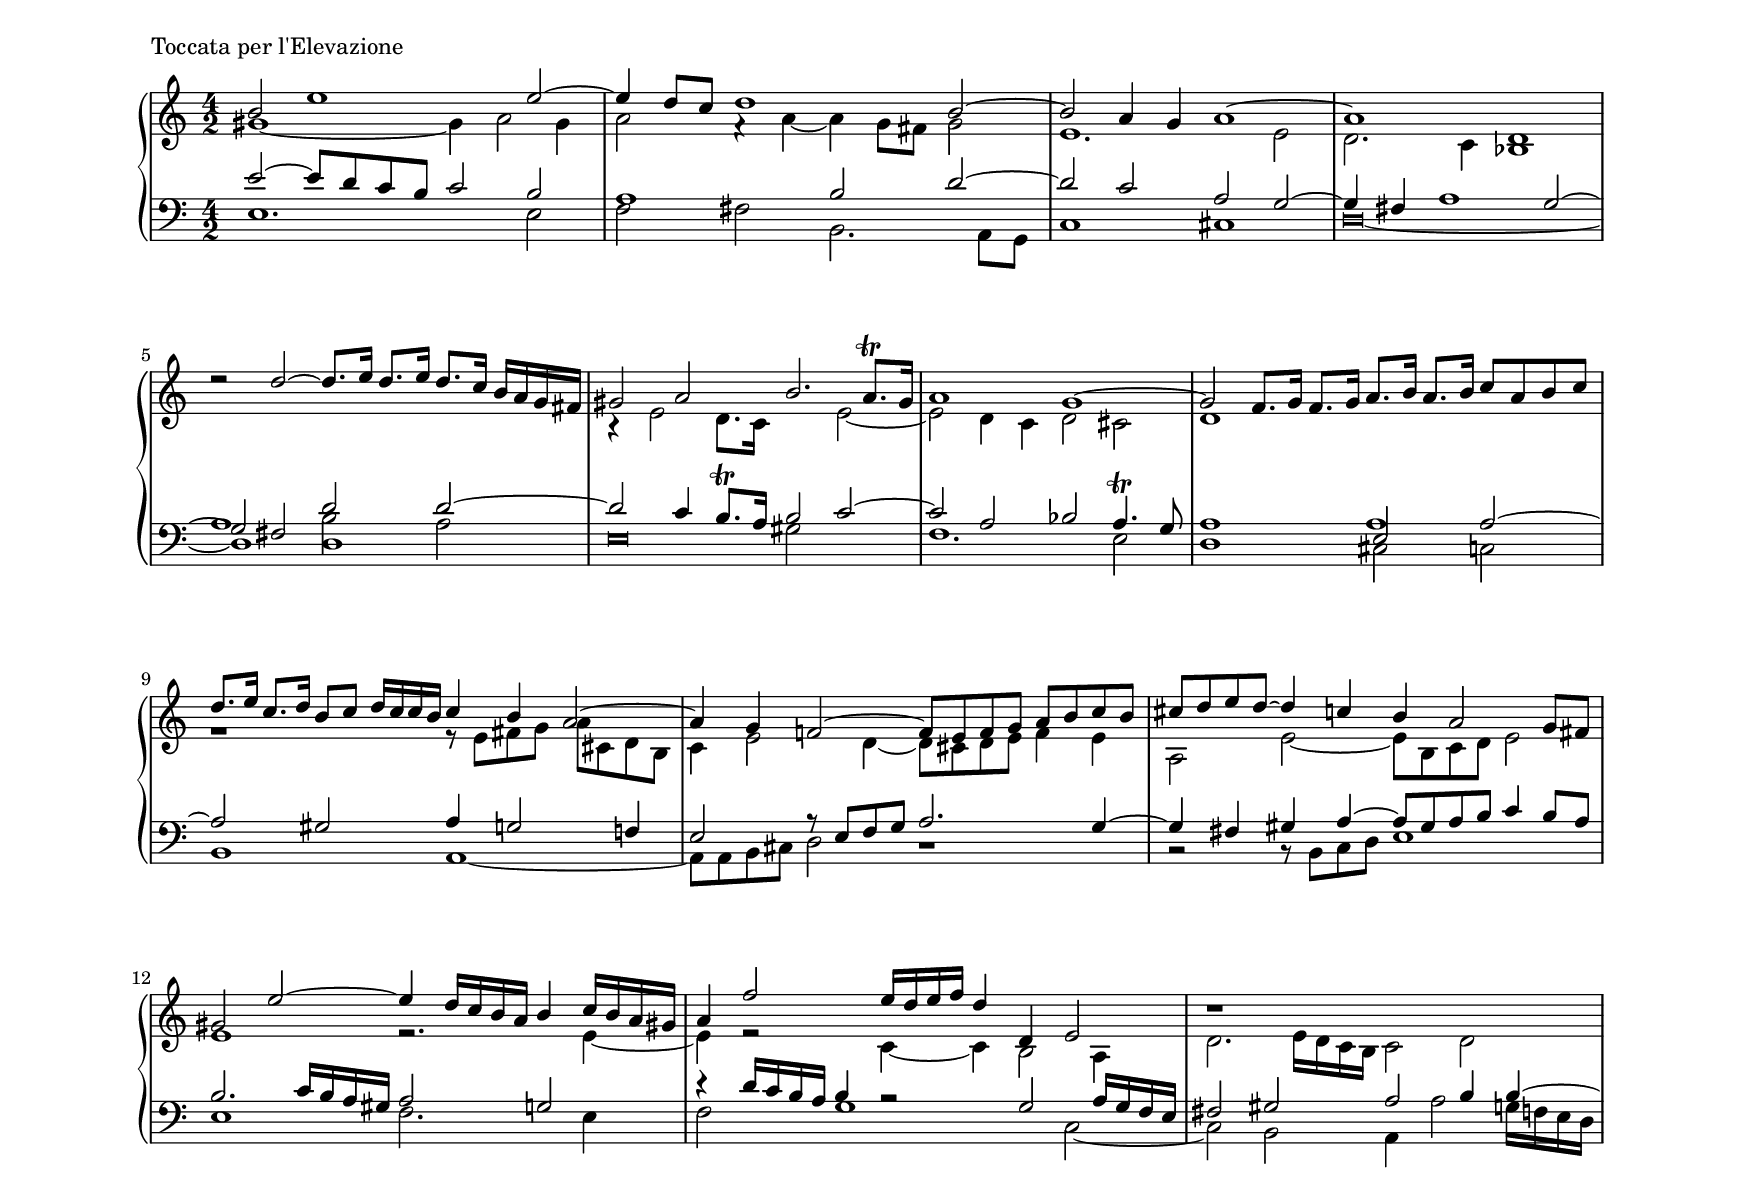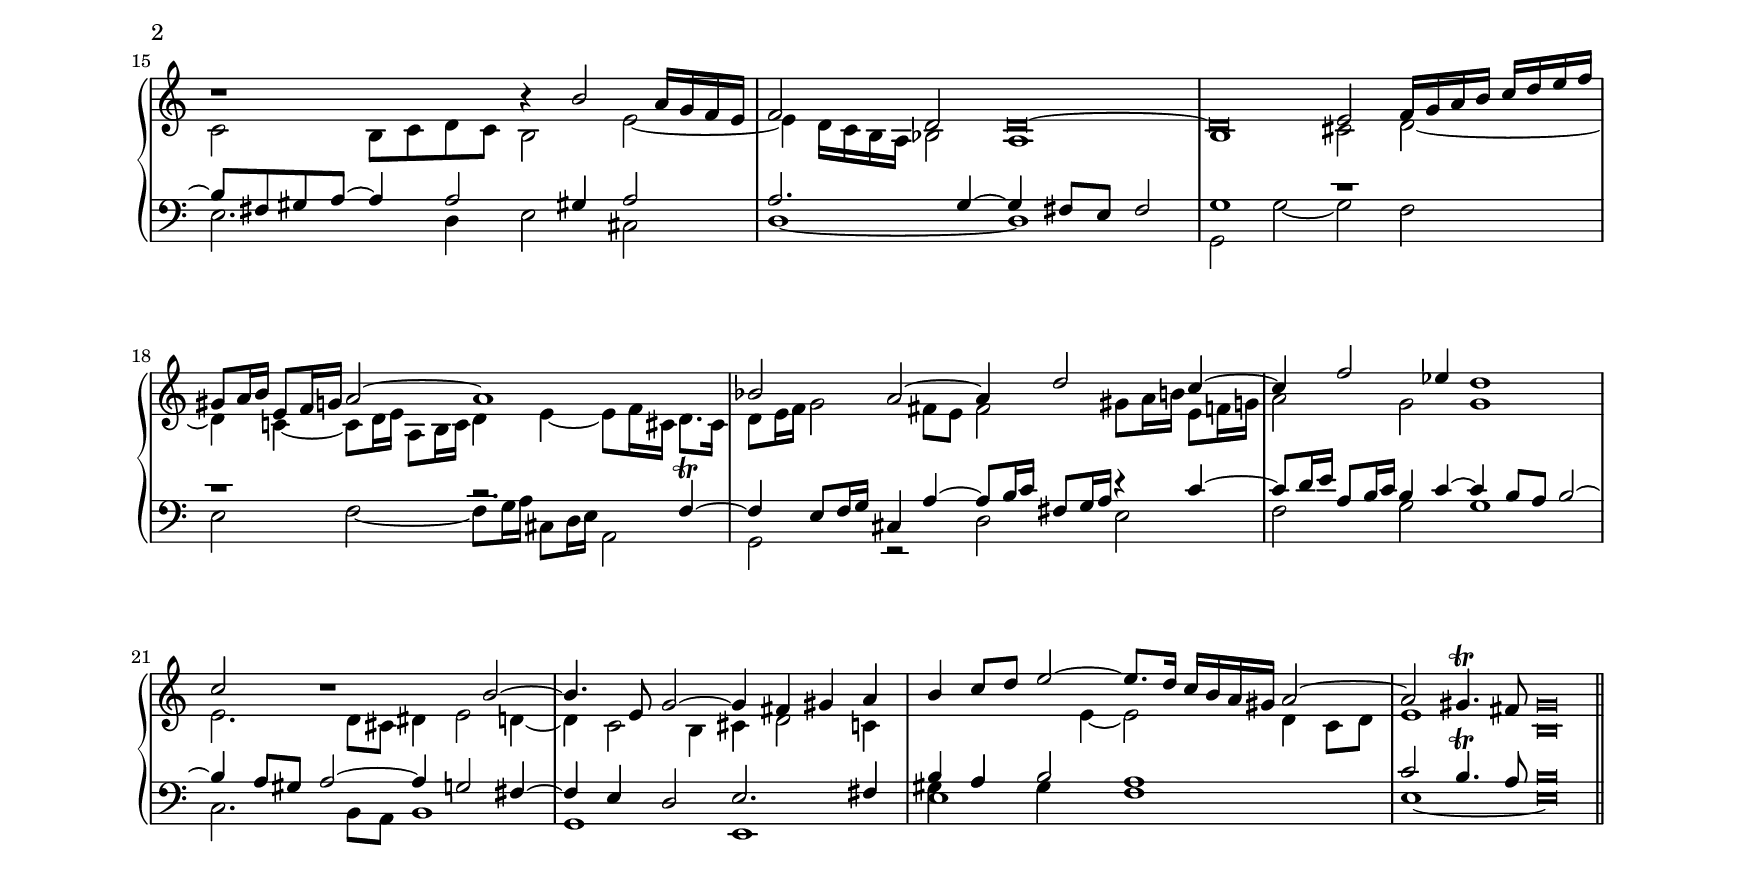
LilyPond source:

%! Title: Toccata per l'Elevazione
%! Part: II
%! No: 31
%! Remark:

\version "2.22.1"
\include "italiano.ly"

%****************************************************************
% Start cut-&-pastable-section

%****************************************************************

\paper {
  % Set paper
  #(set-paper-size "a4landscape")
  indent = 0\mm
  line-width = 250\mm
  ragged-right = ##f
  line-width = #(- line-width (* mm 3.000000) (* mm 1))
}

\layout {
  \context {
    \Score
    \override SpacingSpanner.base-shortest-duration = #(ly:make-moment 1/16)
    \override SpacingSpanner.uniform-stretching = ##t 
  }
}
%*****************************************
%  Set Header
%*****************************************
\header {
  %title = "KYRIE"
  %subtitle = "Kyrie. Alio modo"
  %subsubtitle = "Fiori Musicali"
  %composer = "G. Frescobaldi"
  %opus = "F.12/13"
  %tagline = "© 2022 Hautbois Project"
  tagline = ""
}

%*****************************************
% Start Voice
% Write the voices here
%*****************************************
MyMeter = \time 4/2
MyTempo = \tempo "Adantino"
MyKey = \key do \major
PieceName = "Toccata per l'Elevazione"
MyFinalBar = \bar "||"

PieceXXXIS = \relative si' {
  % bar 1 - 4
  si2 mi1 mi2~ | mi4 re8 do re1 si2~ |
  si2 la4 sol la1~ | la1 re,1 |
  
  % bar 5 - 8
  re'2\rest re2~ re8. mi16 re8. mi16 re8. do16 si la sol fad |
  sold2 la si2. la8.\trill sold16 | la1 sol1~ |
  sol2 fa8. sol16 fa8. sol16 la8. si16 la8. si16 do8 la si do |
  
  % bar 9 - 12
  re8. mi16 do8. re16 si8 do re16 do do si do4 si la2~ |
  la4 sol fa!2~ fa8 mi fa sol la si do si |
  dod re mi re~ re4 do! si la2 sol8 fad |
  sold2 mi'~ mi4 re16 do si la si4 do16 si la sold! |
  
  % bar 13 - 16
  la4 fa'2 mi16 re mi fa re4 re, mi2 |
  si'1*2\rest | si1\rest si4\rest si2 la16 sol fa mi |
  fa2 re
  \once \override NoteHead.style = #'baroque
  re\breve*1/2~ |
  
  % bar 17 - 20
  \once \override NoteHead.style = #'baroque
  re\breve*1/2 mi2 fa16 sol la si do re mi fa |
  sold,8 la16 si mi,8 fa16 sol! la2~ la1 |
  sib2 la~ la4 re2 do4~ |
  do fa2 mib4 re1 |
  
  % bar 21 - 24
  do2 si1\rest si2~ |
  si4. mi,8 sol2~ sol4 fad sold la |
  si do8 re mi2~ mi8. re16 do si la sold la2~ |
  la2 sold4.\trill fad8 
  \once \override NoteHead.style = #'baroque
  sold\breve*1/2~ |
  
  \MyFinalBar
}

PieceXXXIA = \relative sol' {
  % bar 1 - 4
  sold1~ sold4 la2 sold4 |
  la2 fa4\rest la4~ la4 sol8 fad sol2 |
  mi1. mi2 | re2. do4 sib1 |
  
  % bar 5 - 8
  \change Staff=down \stemDown la1 si2 la2 \change Staff=up \stemDown |
  si4\rest mi2 re8. do16 \change Staff=down \stemUp si2 \change Staff=up \stemDown mi~ |
  mi re4 do re2 dod2 | re1 \change Staff=down \stemDown la |
  
  % bar 9 - 12
  \change Staff=up \stemDown mi'1\rest mi8\rest mi fad sol la dod, re si |
  do4 mi2 re4~ re8[ dod re mi] fa4 mi |
  la,2 mi'2~ mi8 si do re mi2 |
  mi1 r2. mi4~ |
  
  % bar 13 - 16
  mi4 mi2\rest do4~ do si2 la4 |
  re2. mi16 re do si do2 re |
  do2 si8 do re do si2 mi~ |
  mi4 re16 do si la sib2 la1 |
  
  % bar 17 - 20
  si1 dod2 re2~ |
  re4 do!~ do8 re16 mi la,8 si16 do re4 mi~ mi8 fa16 dod re8.\trill dod16 |
  re8 mi16 fa sol2 fad8 mi fad2 sold8 la16 si  mi,8 fa!16 sol! |
  la2 sol sol1 |
  
  % bar 21 - 24
  mi2. re8 dod red4 mi2 re4~ |
  re do2 si4 dod re2 do!4 |
  \change Staff=down \stemUp si la \once \stemDown sold \change Staff=up \stemDown mi'~ mi2 re4 do8 re |
  mi1
  \once \override NoteHead.style = #'baroque
  si\breve*1/2~ |
  
  \MyFinalBar
}

PieceXXXIT = \relative mi' {
  % bar 1 - 4
  mi2~ mi8 re do si do2 si |
  la1 si2 re~ | re do la sol~ |
  sol4 fad la1 sol2~ |
  
  % bar 5 - 8
  \once \stemUp sol fad re' re~ |
  re do4 si8.\trill la16 \once \stemDown sold2 do2~ |
  do la sib la4.\trill sol8 | la1 mi2 la~ |
  
  % bar 9 - 12
  la2 sold la4 sol!2 fa!4 |
  mi2 la8\rest mi fa sol la2. sol4~ |
  sol4 fad sold la~ la8 sold la si do4 si8 la |
  si2. do16 si la sold la2 sol! |
  
  % bar 13 - 16
  re'4\rest re16 do si la si4 la2\rest sol2 la16 sol fa mi |
  fad2 sold la si4 si4~ |
  si8 fad sold la~ la4 la2 sold!4 la2 |
  la2. sol4~ sol4 fad8 mi fad2 |
  
  % bar 17 - 20
  sol1 si1\rest | si1\rest si2.\rest fa4~ |
  fa4 mi8 fa16 sol dod,4 la'~ la8 si16 do fad,8 sol16 la r4 do~ |
  do8 re16 mi la,8 si16 do si4 do4~ do si8 la si2~ |
  
  % bar 21 - 24
  si4 la8 sold la2~ la4 sol!2 fad4~ |
  fad mi re2 mi2. fad4 |
  \once \stemDown sold la si2 la1 |
  do2 si4.\trill la8
  \once \override NoteHead.style = #'baroque
  si\breve*1/2~ |

  \MyFinalBar
}

PieceXXXIB = \relative mi {
  % bar 1 - 4
  mi1. mi2 | fa fad si,2. la8 sol |
  do1 dod |
  \once \override NoteHead.style = #'baroque
  re\breve*1~ |
  
  % bar 5 - 8
  re1 re |
  \once \override NoteHead.style = #'baroque
  mi\breve*1 |
  fa1. mi2 | re1 dod2 do |
  
  % bar 9 - 12
  si1 la1~ | la8 la si dod re2 si1\rest |
  si2\rest si8\rest si do re mi1 | mi1 fa2. mi4 |
  
  % bar 13 - 16
  fa2 sol1 do,2~ |
  do2 si la4 la'2 sol16 fa mi re |
  mi2. re4 mi2 dod |
  re1~ re |
  
  % bar 17 - 20
  sol,2 sol'~ sol fa |
  mi fa~ fa8 sol16 la dod,8 re16 mi la,2 |
  sol2 mi2\rest re' mi | fa sol sol1 |
  
  % bar 21 - 24
  do,2. si8 la si1 | sol1 mi |
  mi' fa mi~ 
  \once \override NoteHead.style = #'baroque
  mi\breve*1/2~ |
  
  \MyFinalBar
}

%*****************************************
%  Start Score
%*****************************************

\markup { \vspace #1 }
\score {
  \header {
    piece = \PieceName
  }
  \new PianoStaff <<
    \new Staff = "up" {
      \clef "treble" 
      %\MyTempo
      \MyKey
      \MyMeter
      <<
        \PieceXXXIS
        \\
        \PieceXXXIA
      >>
    }
    \new Staff = "down" {
      \clef "bass"
      %\MyTempo
      \MyKey
      \MyMeter
      <<
        \PieceXXXIT
        \\
        \PieceXXXIB
      >>
    }
  >>
}